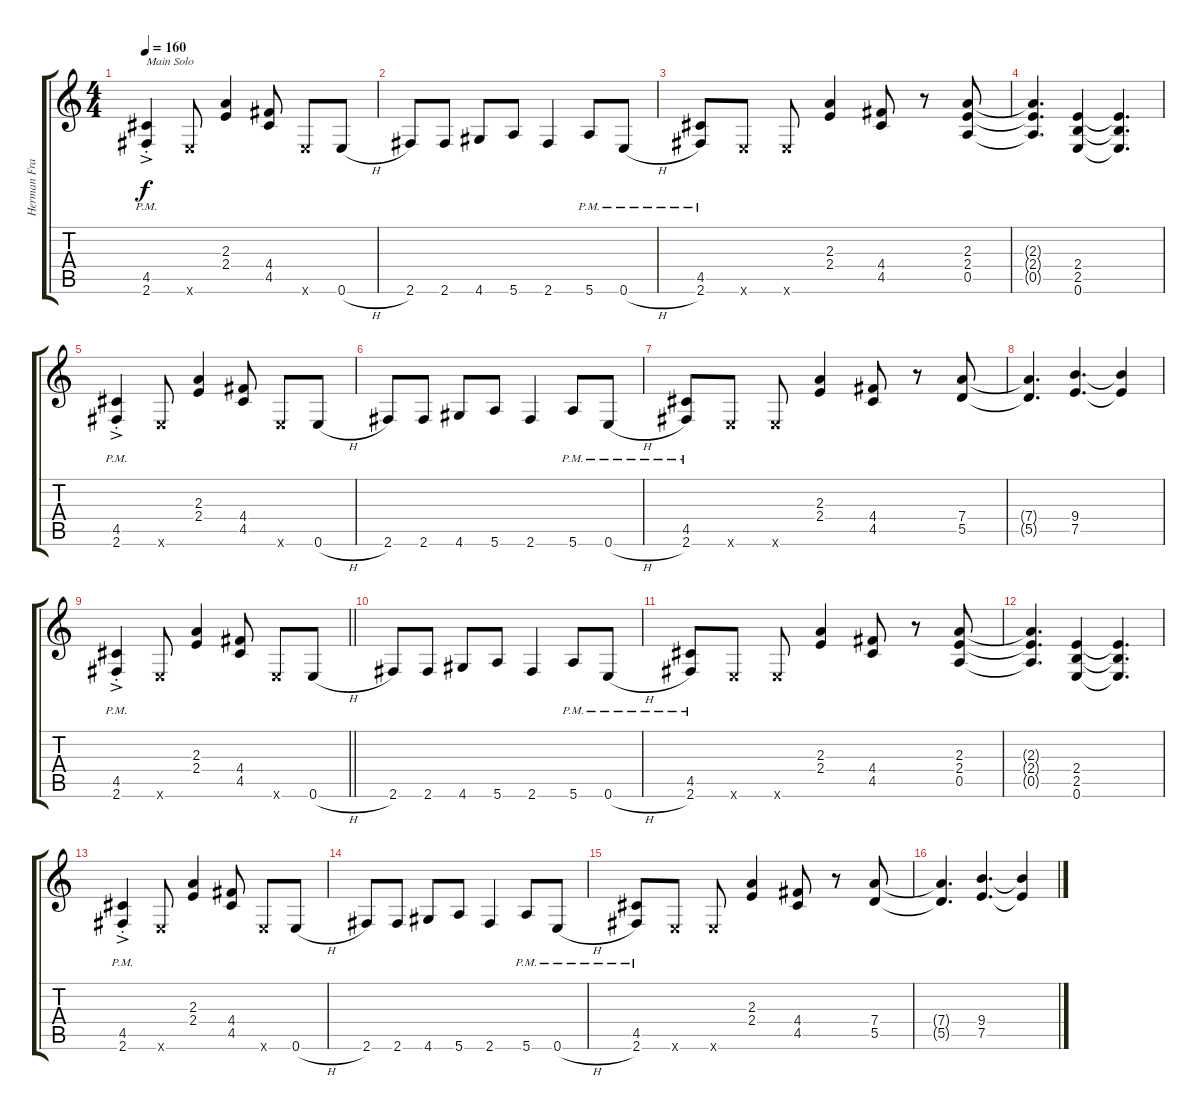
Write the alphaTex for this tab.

\track ("Herman Frank" "Herman Fra") {solo instrument distortionguitar}
\staff {score tabs}
\tuning (E4 B3 G3 D3 A2 E2) {hide}
\ts (4 4)
\tempo 160
\clef g2
\ks c
(4.5{ac pm st} 2.6{ac pm st}).4{txt "Main Solo" dy f} 0.6{x}.8 (2.3 2.4).4 (4.4 4.5).8 0.6{x}.8 0.6{h}.8 |
2.6.8 2.6.8 4.6.8 5.6.8 2.6.4 5.6{pm}.8 0.6{h pm}.8 |
(4.5{pm} 2.6{pm}).8 0.6{x}.8 0.6{x}.8 (2.3 2.4).4 (4.4 4.5).8 r.8 (2.3 2.4 0.5).8 |
(2.3{t} 2.4{t} 0.5{t}).4{d} (2.4 2.5 0.6).4 (2.4{t} 2.5{t} 0.6{t}).4{d} |
(4.5{ac pm st} 2.6{ac pm st}).4 0.6{x}.8 (2.3 2.4).4 (4.4 4.5).8 0.6{x}.8 0.6{h}.8 |
2.6.8 2.6.8 4.6.8 5.6.8 2.6.4 5.6{pm}.8 0.6{h pm}.8 |
(4.5{pm} 2.6{pm}).8 0.6{x}.8 0.6{x}.8 (2.3 2.4).4 (4.4 4.5).8 r.8 (7.4 5.5).8 |
(7.4{t} 5.5{t}).4{d} (9.4 7.5).4{d} (9.4{t} 7.5{t}).4 |
\barLineRight lightlight
(4.5{ac pm st} 2.6{ac pm st}).4 0.6{x}.8 (2.3 2.4).4 (4.4 4.5).8 0.6{x}.8 0.6{h}.8 |
2.6.8 2.6.8 4.6.8 5.6.8 2.6.4 5.6{pm}.8 0.6{h pm}.8 |
(4.5{pm} 2.6{pm}).8 0.6{x}.8 0.6{x}.8 (2.3 2.4).4 (4.4 4.5).8 r.8 (2.3 2.4 0.5).8 |
(2.3{t} 2.4{t} 0.5{t}).4{d} (2.4 2.5 0.6).4 (2.4{t} 2.5{t} 0.6{t}).4{d} |
(4.5{ac pm st} 2.6{ac pm st}).4 0.6{x}.8 (2.3 2.4).4 (4.4 4.5).8 0.6{x}.8 0.6{h}.8 |
2.6.8 2.6.8 4.6.8 5.6.8 2.6.4 5.6{pm}.8 0.6{h pm}.8 |
(4.5{pm} 2.6{pm}).8 0.6{x}.8 0.6{x}.8 (2.3 2.4).4 (4.4 4.5).8 r.8 (7.4 5.5).8 |
(7.4{t} 5.5{t}).4{d} (9.4 7.5).4{d} (9.4{t} 7.5{t}).4
